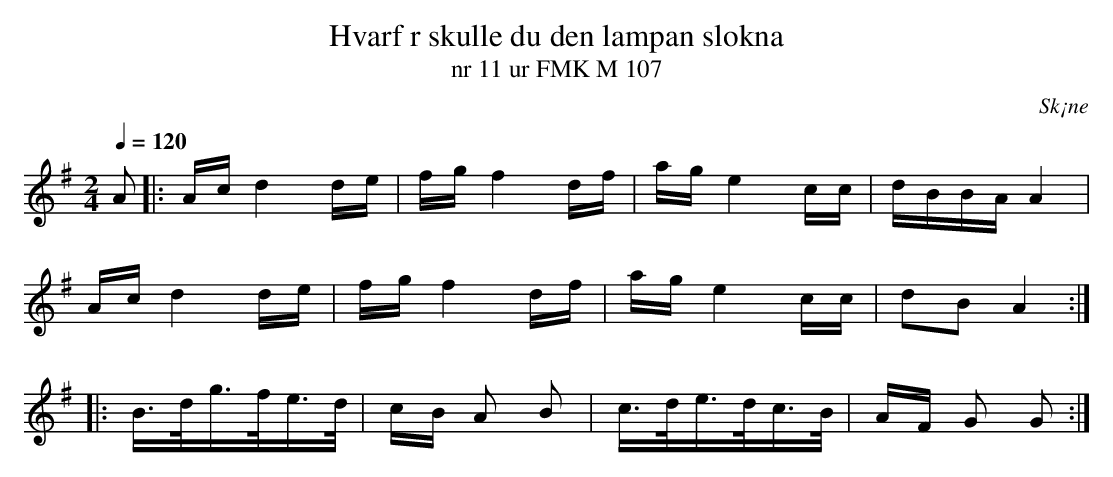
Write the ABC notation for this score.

X:1
T:Hvarf r skulle du den lampan slokna
T:nr 11 ur FMK M 107
O:Sk¡ne
M:2/4
L:1/16
Q:1/4=120
K:G
A2 |: Ac d4 de | fg f4 df | ag e4 cc | dBBA A4 |
Ac d4 de | fg f4 df | ag e4 cc | d2B2 A4 :|
|: B>dg>fe>d  | cB A2 B2 | c>de>dc>B | AF G2 G2 :|
